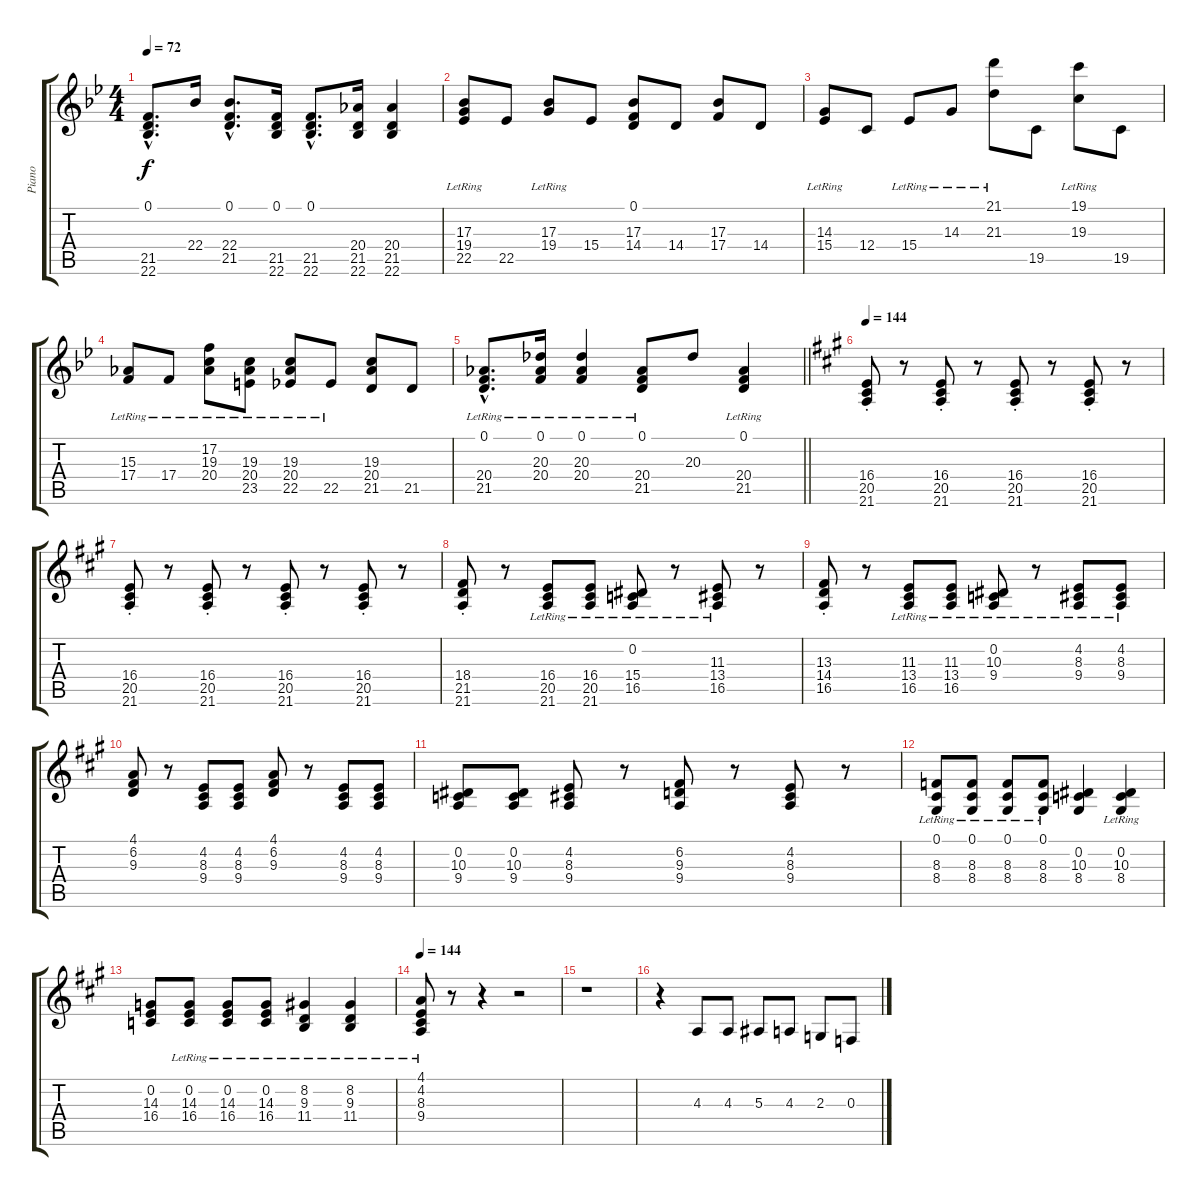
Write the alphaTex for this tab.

\track ("Piano " "Piano ") {instrument honkytonkpiano}
\staff {score tabs}
\tuning (F4 C4 F3 C3 F2 C2) {hide}
\ts (4 4)
\tempo 72
\clef g2
\ks bb
(0.1{hac} 21.5{hac} 22.6{hac}).8{d dy f} 22.4.16 (0.1{hac} 22.4{hac} 21.5{hac}).8{d} (0.1 21.5 22.6).16 (0.1{hac} 21.5{hac} 22.6{hac}).8{d} (20.4 21.5 22.6).16 (20.4 21.5 22.6).4 |
(17.3 19.4 22.5{lr}).8 22.5.8 (17.3{lr} 19.4).8 15.4.8 (0.1 17.3 14.4).8 14.4.8 (17.3 17.4).8 14.4.8 |
(14.3{lr} 15.4{lr}).8 12.4.8 15.4{lr}.8 14.3{lr}.8 (21.1{lr} 21.3).8 19.5.8 (19.1{lr} 19.3).8 19.5.8 |
(15.3 17.4{lr}).8 17.4{lr}.8 (17.2 19.3{lr} 20.4{lr}).8 (19.3{lr} 20.4 23.5).8 (19.3{lr} 20.4 22.5{lr}).8 22.5{lr}.8 (19.3 20.4 21.5).8 21.5.8 |
\barLineRight lightlight
(0.1{hac} 20.4{hac} 21.5{hac lr}).8{d} (0.1 20.3{lr} 20.4{lr}).16 (0.1 20.3{lr} 20.4{lr}).4 (0.1 20.4 21.5{lr}).8 20.3.8 (0.1 20.4 21.5{lr}).4 |
\tempo 144
\ks a
(16.4{st} 20.5{st} 21.6{st}).8 r.8 (16.4{st} 20.5{st} 21.6{st}).8 r.8 (16.4{st} 20.5{st} 21.6{st}).8 r.8 (16.4{st} 20.5{st} 21.6{st}).8 r.8 |
(16.4{st} 20.5{st} 21.6{st}).8 r.8 (16.4{st} 20.5{st} 21.6{st}).8 r.8 (16.4{st} 20.5{st} 21.6{st}).8 r.8 (16.4{st} 20.5{st} 21.6{st}).8 r.8 |
(18.4{st} 21.5{st} 21.6{st}).8 r.8 (16.4{lr} 20.5{lr} 21.6).8 (16.4{lr} 20.5{lr} 21.6).8 (0.2 15.4{lr} 16.5).8 r.8 (11.3{lr} 13.4{lr} 16.5).8 r.8 |
(13.3{st} 14.4{st} 16.5{st}).8 r.8 (11.3{lr} 13.4{lr} 16.5).8 (11.3{lr} 13.4{lr} 16.5).8 (0.2 10.3{lr} 9.4).8 r.8 (4.2{lr} 8.3{lr} 9.4).8 (4.2{lr} 8.3{lr} 9.4).8 |
(4.1 6.2 9.3).8 r.8 (4.2 8.3 9.4).8 (4.2 8.3 9.4).8 (4.1 6.2 9.3).8 r.8 (4.2 8.3 9.4).8 (4.2 8.3 9.4).8 |
(0.2 10.3 9.4).8 (0.2 10.3 9.4).8 (4.2 8.3 9.4).8 r.8 (6.2 9.3 9.4).8 r.8 (4.2 8.3 9.4).8 r.8 |
(0.1{lr} 8.3{lr} 8.4).8 (0.1{lr} 8.3{lr} 8.4{lr}).8 (0.1{lr} 8.3{lr} 8.4{lr}).8 (0.1{lr} 8.3{lr} 8.4{lr}).8 (0.2 10.3 8.4).4 (0.2{lr} 10.3{lr} 8.4{lr}).4 |
(0.2 14.3 16.4).8 (0.2{lr} 14.3 16.4{lr}).8 (0.2{lr} 14.3 16.4{lr}).8 (0.2{lr} 14.3 16.4{lr}).8 (8.2{lr} 9.3{lr} 11.4{lr}).4 (8.2{lr} 9.3{lr} 11.4{lr}).4 |
\tempo 144
(4.1 4.2{lr} 8.3{lr} 9.4{lr}).8 r.8 r.4 r.2 |
r.1 |
r.4 4.3.8 4.3.8 5.3.8 4.3.8 2.3.8 0.3.8
